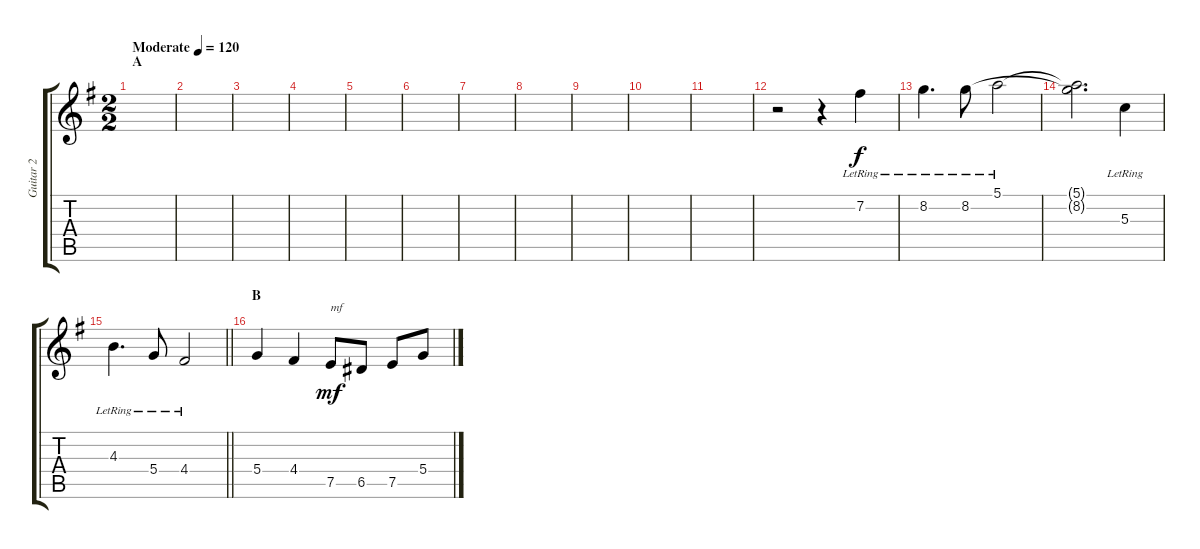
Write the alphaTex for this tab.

\track ("Guitar 2" "Guitar 2") {instrument acousticguitarnylon}
\staff {score tabs}
\tuning (E4 B3 G3 D3 A2 E2) {hide}
\ts (2 2)
\section ("" "A")
\tempo (120 "Moderate")
\clef g2
\ks eminor
|
|
|
|
|
|
|
|
|
|
|
r.2 r.4 7.2{lr}.4 |
8.2{lr}.4{d} 8.2{lr}.8 5.1{lr}.2 |
(5.1{t} 8.2{t}).2{d} 5.3{lr}.4 |
\barLineRight lightlight
4.3{lr}.4{d} 5.4{lr}.8 4.4{lr}.2 |
\section ("" "B")
5.4.4 4.4.4 7.5.8{txt "mf" dy mf} 6.5.8 7.5.8 5.4.8
